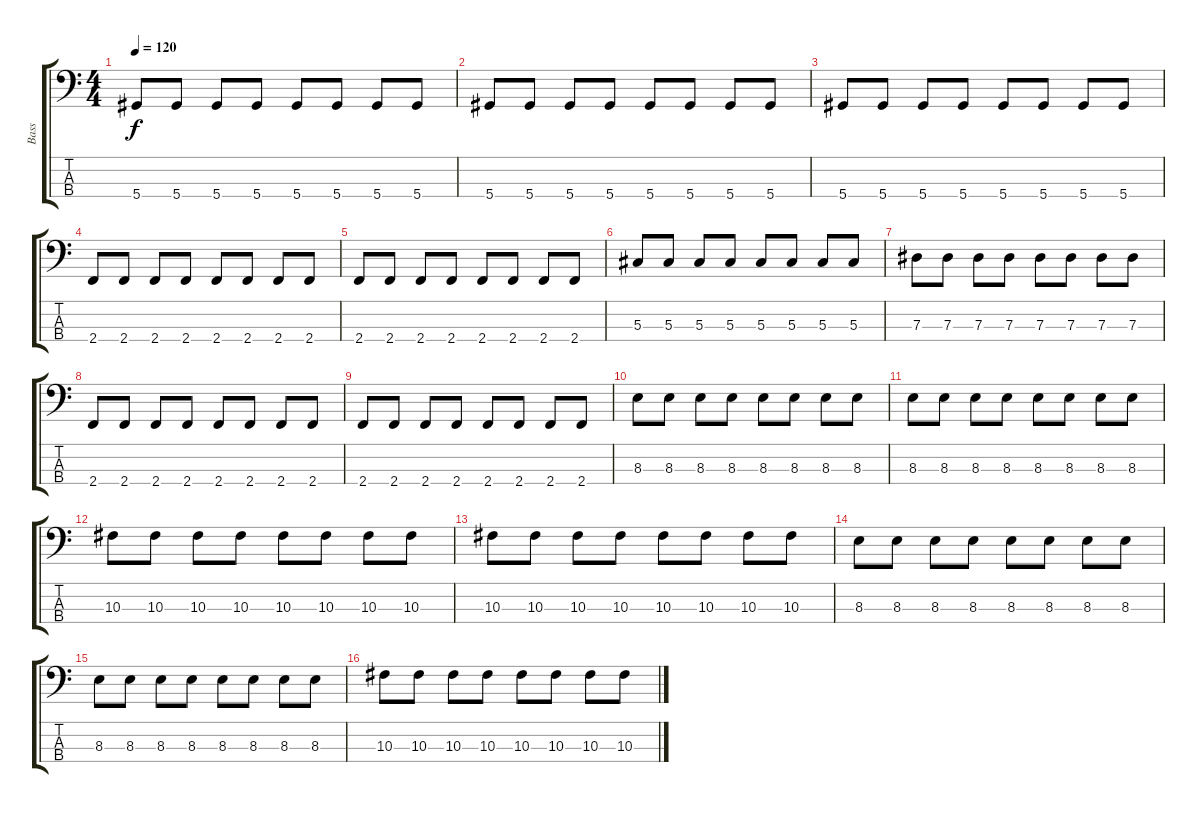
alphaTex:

\track ("Bass" "Bass") {instrument electricbassfinger}
\staff {score tabs}
\tuning (Gb2 Db2 Ab1 Eb1) {hide}
\ts (4 4)
\tempo 120
\clef f4
\ks c
5.4.8{dy f} 5.4.8 5.4.8 5.4.8 5.4.8 5.4.8 5.4.8 5.4.8 |
5.4.8 5.4.8 5.4.8 5.4.8 5.4.8 5.4.8 5.4.8 5.4.8 |
5.4.8 5.4.8 5.4.8 5.4.8 5.4.8 5.4.8 5.4.8 5.4.8 |
2.4.8 2.4.8 2.4.8 2.4.8 2.4.8 2.4.8 2.4.8 2.4.8 |
2.4.8 2.4.8 2.4.8 2.4.8 2.4.8 2.4.8 2.4.8 2.4.8 |
5.3.8 5.3.8 5.3.8 5.3.8 5.3.8 5.3.8 5.3.8 5.3.8 |
7.3.8 7.3.8 7.3.8 7.3.8 7.3.8 7.3.8 7.3.8 7.3.8 |
2.4.8 2.4.8 2.4.8 2.4.8 2.4.8 2.4.8 2.4.8 2.4.8 |
2.4.8 2.4.8 2.4.8 2.4.8 2.4.8 2.4.8 2.4.8 2.4.8 |
8.3.8 8.3.8 8.3.8 8.3.8 8.3.8 8.3.8 8.3.8 8.3.8 |
8.3.8 8.3.8 8.3.8 8.3.8 8.3.8 8.3.8 8.3.8 8.3.8 |
10.3.8 10.3.8 10.3.8 10.3.8 10.3.8 10.3.8 10.3.8 10.3.8 |
10.3.8 10.3.8 10.3.8 10.3.8 10.3.8 10.3.8 10.3.8 10.3.8 |
8.3.8 8.3.8 8.3.8 8.3.8 8.3.8 8.3.8 8.3.8 8.3.8 |
8.3.8 8.3.8 8.3.8 8.3.8 8.3.8 8.3.8 8.3.8 8.3.8 |
10.3.8 10.3.8 10.3.8 10.3.8 10.3.8 10.3.8 10.3.8 10.3.8
